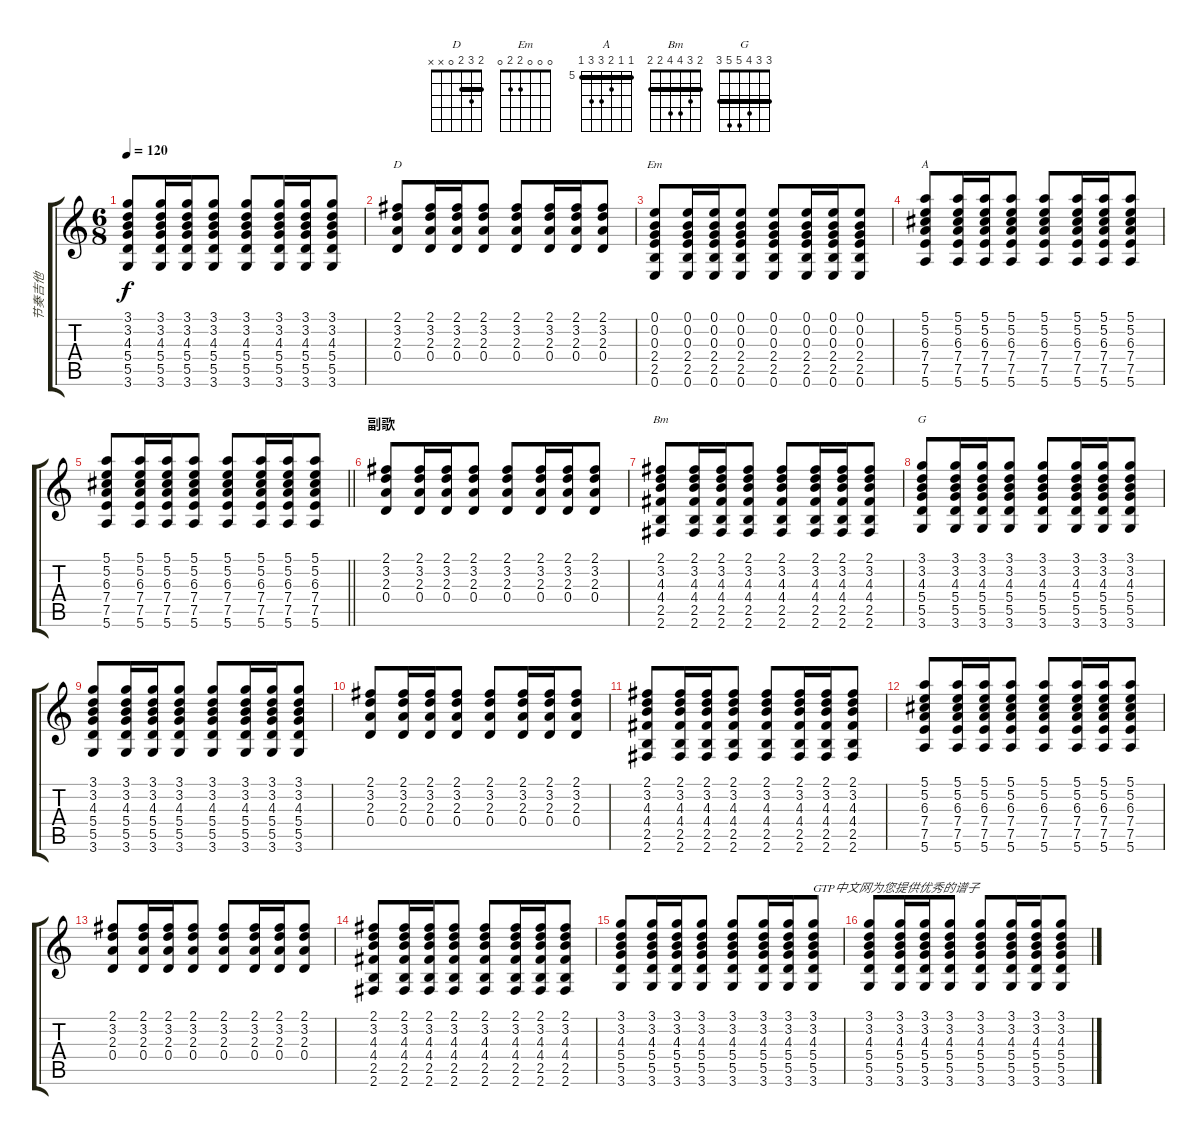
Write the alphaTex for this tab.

\track ("节奏吉他 " "节奏吉他 ") {instrument acousticguitarsteel}
\staff {score tabs}
\tuning (E4 B3 G3 D3 A2 E2) {hide}
\chord ("D" 2 3 2 0 x x) {barre 2}
\chord ("Em" 0 0 0 2 2 0)
\chord ("A" 5 5 6 7 7 5) {firstfret 5 barre 5}
\chord ("Bm" 2 3 4 4 2 2) {barre 2}
\chord ("G" 3 3 4 5 5 3) {barre 3}
\ts (6 8)
\tempo 120
\clef g2
\ks c
(3.1 3.2 4.3 5.4 5.5 3.6).8{dy f} (3.1 3.2 4.3 5.4 5.5 3.6).16 (3.1 3.2 4.3 5.4 5.5 3.6).16 (3.1 3.2 4.3 5.4 5.5 3.6).8 (3.1 3.2 4.3 5.4 5.5 3.6).8 (3.1 3.2 4.3 5.4 5.5 3.6).16 (3.1 3.2 4.3 5.4 5.5 3.6).16 (3.1 3.2 4.3 5.4 5.5 3.6).8 |
(2.1 3.2 2.3 0.4).8{ch "D"} (2.1 3.2 2.3 0.4).16 (2.1 3.2 2.3 0.4).16 (2.1 3.2 2.3 0.4).8 (2.1 3.2 2.3 0.4).8 (2.1 3.2 2.3 0.4).16 (2.1 3.2 2.3 0.4).16 (2.1 3.2 2.3 0.4).8 |
(0.1 0.2 0.3 2.4 2.5 0.6).8{ch "Em"} (0.1 0.2 0.3 2.4 2.5 0.6).16 (0.1 0.2 0.3 2.4 2.5 0.6).16 (0.1 0.2 0.3 2.4 2.5 0.6).8 (0.1 0.2 0.3 2.4 2.5 0.6).8 (0.1 0.2 0.3 2.4 2.5 0.6).16 (0.1 0.2 0.3 2.4 2.5 0.6).16 (0.1 0.2 0.3 2.4 2.5 0.6).8 |
(5.1 5.2 6.3 7.4 7.5 5.6).8{ch "A"} (5.1 5.2 6.3 7.4 7.5 5.6).16 (5.1 5.2 6.3 7.4 7.5 5.6).16 (5.1 5.2 6.3 7.4 7.5 5.6).8 (5.1 5.2 6.3 7.4 7.5 5.6).8 (5.1 5.2 6.3 7.4 7.5 5.6).16 (5.1 5.2 6.3 7.4 7.5 5.6).16 (5.1 5.2 6.3 7.4 7.5 5.6).8 |
\barLineRight lightlight
(5.1 5.2 6.3 7.4 7.5 5.6).8 (5.1 5.2 6.3 7.4 7.5 5.6).16 (5.1 5.2 6.3 7.4 7.5 5.6).16 (5.1 5.2 6.3 7.4 7.5 5.6).8 (5.1 5.2 6.3 7.4 7.5 5.6).8 (5.1 5.2 6.3 7.4 7.5 5.6).16 (5.1 5.2 6.3 7.4 7.5 5.6).16 (5.1 5.2 6.3 7.4 7.5 5.6).8 |
\section ("" "副歌")
(2.1 3.2 2.3 0.4).8 (2.1 3.2 2.3 0.4).16 (2.1 3.2 2.3 0.4).16 (2.1 3.2 2.3 0.4).8 (2.1 3.2 2.3 0.4).8 (2.1 3.2 2.3 0.4).16 (2.1 3.2 2.3 0.4).16 (2.1 3.2 2.3 0.4).8 |
(2.1 3.2 4.3 4.4 2.5 2.6).8{ch "Bm"} (2.1 3.2 4.3 4.4 2.5 2.6).16 (2.1 3.2 4.3 4.4 2.5 2.6).16 (2.1 3.2 4.3 4.4 2.5 2.6).8 (2.1 3.2 4.3 4.4 2.5 2.6).8 (2.1 3.2 4.3 4.4 2.5 2.6).16 (2.1 3.2 4.3 4.4 2.5 2.6).16 (2.1 3.2 4.3 4.4 2.5 2.6).8 |
(3.1 3.2 4.3 5.4 5.5 3.6).8{ch "G"} (3.1 3.2 4.3 5.4 5.5 3.6).16 (3.1 3.2 4.3 5.4 5.5 3.6).16 (3.1 3.2 4.3 5.4 5.5 3.6).8 (3.1 3.2 4.3 5.4 5.5 3.6).8 (3.1 3.2 4.3 5.4 5.5 3.6).16 (3.1 3.2 4.3 5.4 5.5 3.6).16 (3.1 3.2 4.3 5.4 5.5 3.6).8 |
(3.1 3.2 4.3 5.4 5.5 3.6).8 (3.1 3.2 4.3 5.4 5.5 3.6).16 (3.1 3.2 4.3 5.4 5.5 3.6).16 (3.1 3.2 4.3 5.4 5.5 3.6).8 (3.1 3.2 4.3 5.4 5.5 3.6).8 (3.1 3.2 4.3 5.4 5.5 3.6).16 (3.1 3.2 4.3 5.4 5.5 3.6).16 (3.1 3.2 4.3 5.4 5.5 3.6).8 |
(2.1 3.2 2.3 0.4).8 (2.1 3.2 2.3 0.4).16 (2.1 3.2 2.3 0.4).16 (2.1 3.2 2.3 0.4).8 (2.1 3.2 2.3 0.4).8 (2.1 3.2 2.3 0.4).16 (2.1 3.2 2.3 0.4).16 (2.1 3.2 2.3 0.4).8 |
(2.1 3.2 4.3 4.4 2.5 2.6).8 (2.1 3.2 4.3 4.4 2.5 2.6).16 (2.1 3.2 4.3 4.4 2.5 2.6).16 (2.1 3.2 4.3 4.4 2.5 2.6).8 (2.1 3.2 4.3 4.4 2.5 2.6).8 (2.1 3.2 4.3 4.4 2.5 2.6).16 (2.1 3.2 4.3 4.4 2.5 2.6).16 (2.1 3.2 4.3 4.4 2.5 2.6).8 |
(5.1 5.2 6.3 7.4 7.5 5.6).8 (5.1 5.2 6.3 7.4 7.5 5.6).16 (5.1 5.2 6.3 7.4 7.5 5.6).16 (5.1 5.2 6.3 7.4 7.5 5.6).8 (5.1 5.2 6.3 7.4 7.5 5.6).8 (5.1 5.2 6.3 7.4 7.5 5.6).16 (5.1 5.2 6.3 7.4 7.5 5.6).16 (5.1 5.2 6.3 7.4 7.5 5.6).8 |
(2.1 3.2 2.3 0.4).8 (2.1 3.2 2.3 0.4).16 (2.1 3.2 2.3 0.4).16 (2.1 3.2 2.3 0.4).8 (2.1 3.2 2.3 0.4).8 (2.1 3.2 2.3 0.4).16 (2.1 3.2 2.3 0.4).16 (2.1 3.2 2.3 0.4).8 |
(2.1 3.2 4.3 4.4 2.5 2.6).8 (2.1 3.2 4.3 4.4 2.5 2.6).16 (2.1 3.2 4.3 4.4 2.5 2.6).16 (2.1 3.2 4.3 4.4 2.5 2.6).8 (2.1 3.2 4.3 4.4 2.5 2.6).8 (2.1 3.2 4.3 4.4 2.5 2.6).16 (2.1 3.2 4.3 4.4 2.5 2.6).16 (2.1 3.2 4.3 4.4 2.5 2.6).8 |
(3.1 3.2 4.3 5.4 5.5 3.6).8 (3.1 3.2 4.3 5.4 5.5 3.6).16 (3.1 3.2 4.3 5.4 5.5 3.6).16 (3.1 3.2 4.3 5.4 5.5 3.6).8 (3.1 3.2 4.3 5.4 5.5 3.6).8 (3.1 3.2 4.3 5.4 5.5 3.6).16 (3.1 3.2 4.3 5.4 5.5 3.6).16 (3.1 3.2 4.3 5.4 5.5 3.6).8{txt "GTP中文网为您提供优秀的谱子"} |
(3.1 3.2 4.3 5.4 5.5 3.6).8 (3.1 3.2 4.3 5.4 5.5 3.6).16 (3.1 3.2 4.3 5.4 5.5 3.6).16 (3.1 3.2 4.3 5.4 5.5 3.6).8 (3.1 3.2 4.3 5.4 5.5 3.6).8 (3.1 3.2 4.3 5.4 5.5 3.6).16 (3.1 3.2 4.3 5.4 5.5 3.6).16 (3.1 3.2 4.3 5.4 5.5 3.6).8
